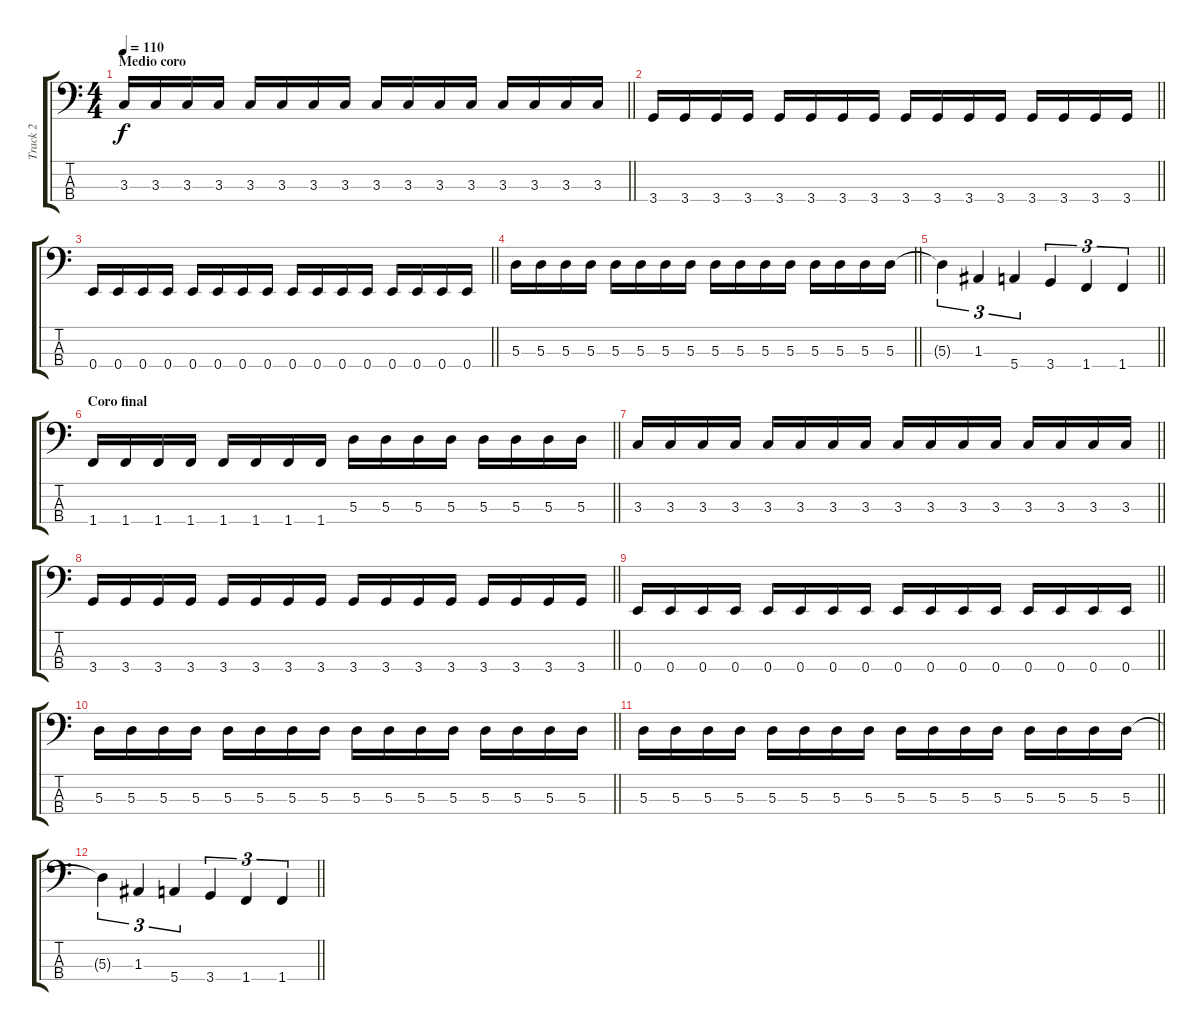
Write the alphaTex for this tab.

\track ("Track 2" "Track 2") {instrument electricbassfinger}
\staff {score tabs}
\tuning (G2 D2 A1 E1) {hide}
\ts (4 4)
\section ("" "Medio coro")
\tempo 110
\clef f4
\barLineRight lightlight
\ks c
3.3.16{dy f} 3.3.16 3.3.16 3.3.16 3.3.16 3.3.16 3.3.16 3.3.16 3.3.16 3.3.16 3.3.16 3.3.16 3.3.16 3.3.16 3.3.16 3.3.16 |
\barLineRight lightlight
3.4.16 3.4.16 3.4.16 3.4.16 3.4.16 3.4.16 3.4.16 3.4.16 3.4.16 3.4.16 3.4.16 3.4.16 3.4.16 3.4.16 3.4.16 3.4.16 |
\barLineRight lightlight
0.4.16 0.4.16 0.4.16 0.4.16 0.4.16 0.4.16 0.4.16 0.4.16 0.4.16 0.4.16 0.4.16 0.4.16 0.4.16 0.4.16 0.4.16 0.4.16 |
\barLineRight lightlight
5.3.16 5.3.16 5.3.16 5.3.16 5.3.16 5.3.16 5.3.16 5.3.16 5.3.16 5.3.16 5.3.16 5.3.16 5.3.16 5.3.16 5.3.16 5.3.16 |
\barLineRight lightlight
5.3{t}.4{tu (3 2)} 1.3.4{tu (3 2)} 5.4.4{tu (3 2)} 3.4.4{tu (3 2)} 1.4.4{tu (3 2)} 1.4.4{tu (3 2)} |
\section ("" "Coro final")
\barLineRight lightlight
1.4.16 1.4.16 1.4.16 1.4.16 1.4.16 1.4.16 1.4.16 1.4.16 5.3.16 5.3.16 5.3.16 5.3.16 5.3.16 5.3.16 5.3.16 5.3.16 |
\barLineRight lightlight
3.3.16 3.3.16 3.3.16 3.3.16 3.3.16 3.3.16 3.3.16 3.3.16 3.3.16 3.3.16 3.3.16 3.3.16 3.3.16 3.3.16 3.3.16 3.3.16 |
\barLineRight lightlight
3.4.16 3.4.16 3.4.16 3.4.16 3.4.16 3.4.16 3.4.16 3.4.16 3.4.16 3.4.16 3.4.16 3.4.16 3.4.16 3.4.16 3.4.16 3.4.16 |
\barLineRight lightlight
0.4.16 0.4.16 0.4.16 0.4.16 0.4.16 0.4.16 0.4.16 0.4.16 0.4.16 0.4.16 0.4.16 0.4.16 0.4.16 0.4.16 0.4.16 0.4.16 |
\barLineRight lightlight
5.3.16 5.3.16 5.3.16 5.3.16 5.3.16 5.3.16 5.3.16 5.3.16 5.3.16 5.3.16 5.3.16 5.3.16 5.3.16 5.3.16 5.3.16 5.3.16 |
\barLineRight lightlight
5.3.16 5.3.16 5.3.16 5.3.16 5.3.16 5.3.16 5.3.16 5.3.16 5.3.16 5.3.16 5.3.16 5.3.16 5.3.16 5.3.16 5.3.16 5.3.16 |
\barLineRight lightlight
5.3{t}.4{tu (3 2)} 1.3.4{tu (3 2)} 5.4.4{tu (3 2)} 3.4.4{tu (3 2)} 1.4.4{tu (3 2)} 1.4.4{tu (3 2)}
